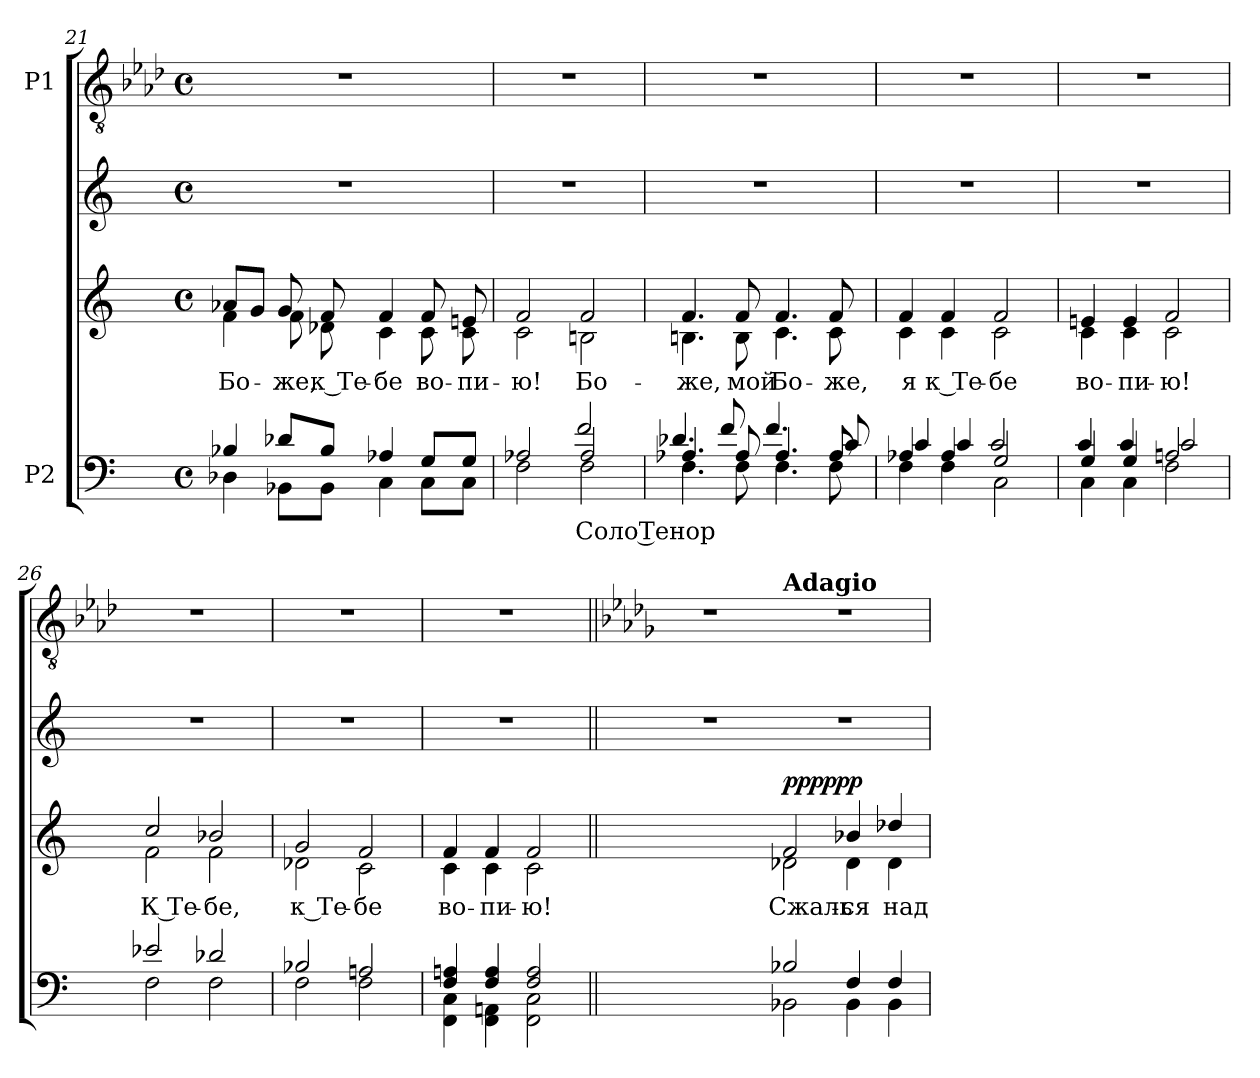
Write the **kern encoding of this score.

**kern	**text	**kern	**text	**kern	**dynam	**kern
*part2	*part2	*part2	*part2	*part2	*part2	*part1
*staff4	*staff4	*staff3	*staff3	*staff2	*staff2/3/4	*staff1
*I"P2	*	*	*	*	*	*I"P1
!!LO:LB:g=z
*clefF4	*	*clefG2	*	*clefG2	*	*clefGv2
*	*	*	*	*	*	*ITrd7c12
*k[]	*	*k[]	*	*k[]	*	*k[b-e-a-d-]
*C:	*	*C:	*	*C:	*	*A-:
*M4/4	*	*M4/4	*	*M4/4	*	*M4/4
*met(c)	*	*met(c)	*	*met(c)	*	*met(c)
=21	=21	=21	=21	=21	=21	=21
*^	*	*^	*	*	*	*
!	!	!	!	!	!LO:LY:b:color=#000000	!	!	!
4B-i/	4D-i\	.	8a-i/L	4fi\	-Бо-	1r	.	1r
.	.	.	8gi/J	.	.	.	.	.
!	!	!	!	!	!LO:LY:b:color=#000000	!	!	!
8d-i/L	8BB-i\L	.	8gi/	8fi\	-же,	.	.	.
!	!	!	!	!	!LO:LY:b:color=#000000	!	!	!
8B-i/J	8BB-i\J	.	8fi/	8d-i\	к Те-	.	.	.
!	!	!	!	!	!LO:LY:b:color=#000000	!	!	!
4A-i/	4Ci\	.	4fi/	4ci\	-бе	.	.	.
!	!	!	!	!	!LO:LY:b:color=#000000	!	!	!
8Gi/L	8Ci\L	.	8fi/	8ci\	во-	.	.	.
!	!	!	!	!	!LO:LY:b:color=#000000	!	!	!
8Gi/J	8Ci\J	.	8eni/	8ci\	-пи-	.	.	.
=22	=22	=22	=22	=22	=22	=22	=22	=22
*	*^	*	*	*	*	*	*	*
!	!	!	!	!	!	!LO:LY:b:color=#000000	!	!	!
2A-i/	2Fi\	2ryy	.	2fi/	2ci\	-ю!	1r	.	1r
!	!	!	!LO:LY:a:color=#000000	!	!	!	!	!	!
!	!	!	!	!	!	!LO:LY:b:color=#000000	!	!	!
2A-i/	2Fi\	2fi/	Соло Тенор	2fi/	2Bni\	Бо-	.	.	.
=23	=23	=23	=23	=23	=23	=23	=23	=23	=23
!	!	!	!	!	!	!LO:LY:b:color=#000000	!	!	!
4.A-i/	4.Fi\	4.d-i/	.	4.fi/	4.Bni\	-же,	1r	.	1r
!	!	!	!	!	!	!LO:LY:b:color=#000000	!	!	!
8A-i/	8Fi\	8fi/	.	8fi/	8Bi\	мой	.	.	.
!	!	!	!	!	!	!LO:LY:b:color=#000000	!	!	!
4.A-i/	4.Fi\	4.fi/	.	4.fi/	4.ci\	Бо-	.	.	.
!	!	!	!	!	!	!LO:LY:b:color=#000000	!	!	!
8A-i/	8Fi\	8ci/	.	8fi/	8ci\	-же,	.	.	.
!!LO:LB:g=z
=24	=24	=24	=24	=24	=24	=24	=24	=24	=24
!	!	!	!	!	!	!LO:LY:b:color=#000000	!	!	!
4A-i/	4Fi\	4ci/	.	4fi/	4ci\	я	1r	.	1r
!	!	!	!	!	!	!LO:LY:b:color=#000000	!	!	!
4A-i/	4Fi\	4ci/	.	4fi/	4ci\	к Те-	.	.	.
!	!	!	!	!	!	!LO:LY:b:color=#000000	!	!	!
2Gi/	2Ci\	2ci/	.	2fi/	2ci\	-бе	.	.	.
=25	=25	=25	=25	=25	=25	=25	=25	=25	=25
!	!	!	!	!	!	!LO:LY:b:color=#000000	!	!	!
4Gi/	4Ci\	4ci/	.	4eni/	4ci\	во-	1r	.	1r
!	!	!	!	!	!	!LO:LY:b:color=#000000	!	!	!
4Gi/	4Ci\	4ci/	.	4ei/	4ci\	-пи-	.	.	.
!	!	!	!	!	!	!LO:LY:b:color=#000000	!	!	!
2Ani/	2Fi\	2ci/	.	2fi/	2ci\	-ю!	.	.	.
*	*v	*v	*	*	*	*	*	*	*
=26	=26	=26	=26	=26	=26	=26	=26	=26
*	*^	*	*	*	*	*	*	*
!	!	!	!	!	!	!LO:LY:b:color=#000000	!	!	!
*	*v	*v	*	*	*	*	*	*	*
2e-i/	2Fi\	.	2cci/	2fi\	К Те-	1r	.	1r
!	!	!	!	!	!LO:LY:b:color=#000000	!	!	!
2d-i/	2Fi\	.	2b-i/	2fi\	-бе,	.	.	.
=27	=27	=27	=27	=27	=27	=27	=27	=27
!	!	!	!	!	!LO:LY:b:color=#000000	!	!	!
2B-i/	2Fi\	.	2gi/	2d-i\	к Те-	1r	.	1r
!	!	!	!	!	!LO:LY:b:color=#000000	!	!	!
2Ani/	2Fi\	.	2fi/	2ci\	-бе	.	.	.
=28	=28	=28	=28	=28	=28	=28	=28	=28
!	!	!	!	!	!LO:LY:b:color=#000000	!	!	!
4Fi/ 4Ani	4FFi\ 4Ci	.	4fi/	4ci\	во-	1r	.	1r
!	!	!	!	!	!LO:LY:b:color=#000000	!	!	!
4Fi/ 4Ai	4FFi\ 4AAni	.	4fi/	4ci\	-пи-	.	.	.
!	!	!	!	!	!LO:LY:b:color=#000000	!	!	!
2Fi/ 2Ai	2FFi\ 2Ci	.	2fi/	2ci\	-ю!	.	.	.
*v	*v	*	*	*	*	*	*	*
*	*	*v	*v	*	*	*	*
!!LO:PB:g=z
=29||	=29||	=29||	=29||	=29||	=29||	=29||
*k[]	*	*k[]	*	*k[]	*	*k[b-e-a-d-g-]
*C:	*	*C:	*	*C:	*	*D-:
1ryy	.	1ryy	.	1r	.	1r
=30-	=30-	=30-	=30-	=30-	=30-	=30-
*^	*	*	*	*	*	*
*v	*v	*	*	*	*	*	*
*	*	*	*	*MM60	*	*MM60
*^	*	*	*	*	*	*
!	!	!	!	!	!	!	!LO:TX:a:B:t=Adagio
!	!	!	!LO:TX:a:B:t=Adagio	!	!	!	!
!	!	!	!	!LO:LY:b:color=#000000	!	!	!
*	*	*	*^	*	*	*	*
2B-i/	2BB-i\	.	2fi/	2d-i\	Сжаль-	1r	ppp ppp	1r
!	!	!	!	!	!LO:LY:b:color=#000000	!	!	!
4Fi/	4BB-i\	.	4b-i/	4d-i\	-ся	.	.	.
!	!	!	!	!	!LO:LY:b:color=#000000	!	!	!
4Fi/	4BB-i\	.	4dd-i/	4d-i\	над	.	.	.
*v	*v	*	*	*	*	*	*	*
*	*	*v	*v	*	*	*	*
=	=	=	=	=	=	=
*-	*-	*-	*-	*-	*-	*-
